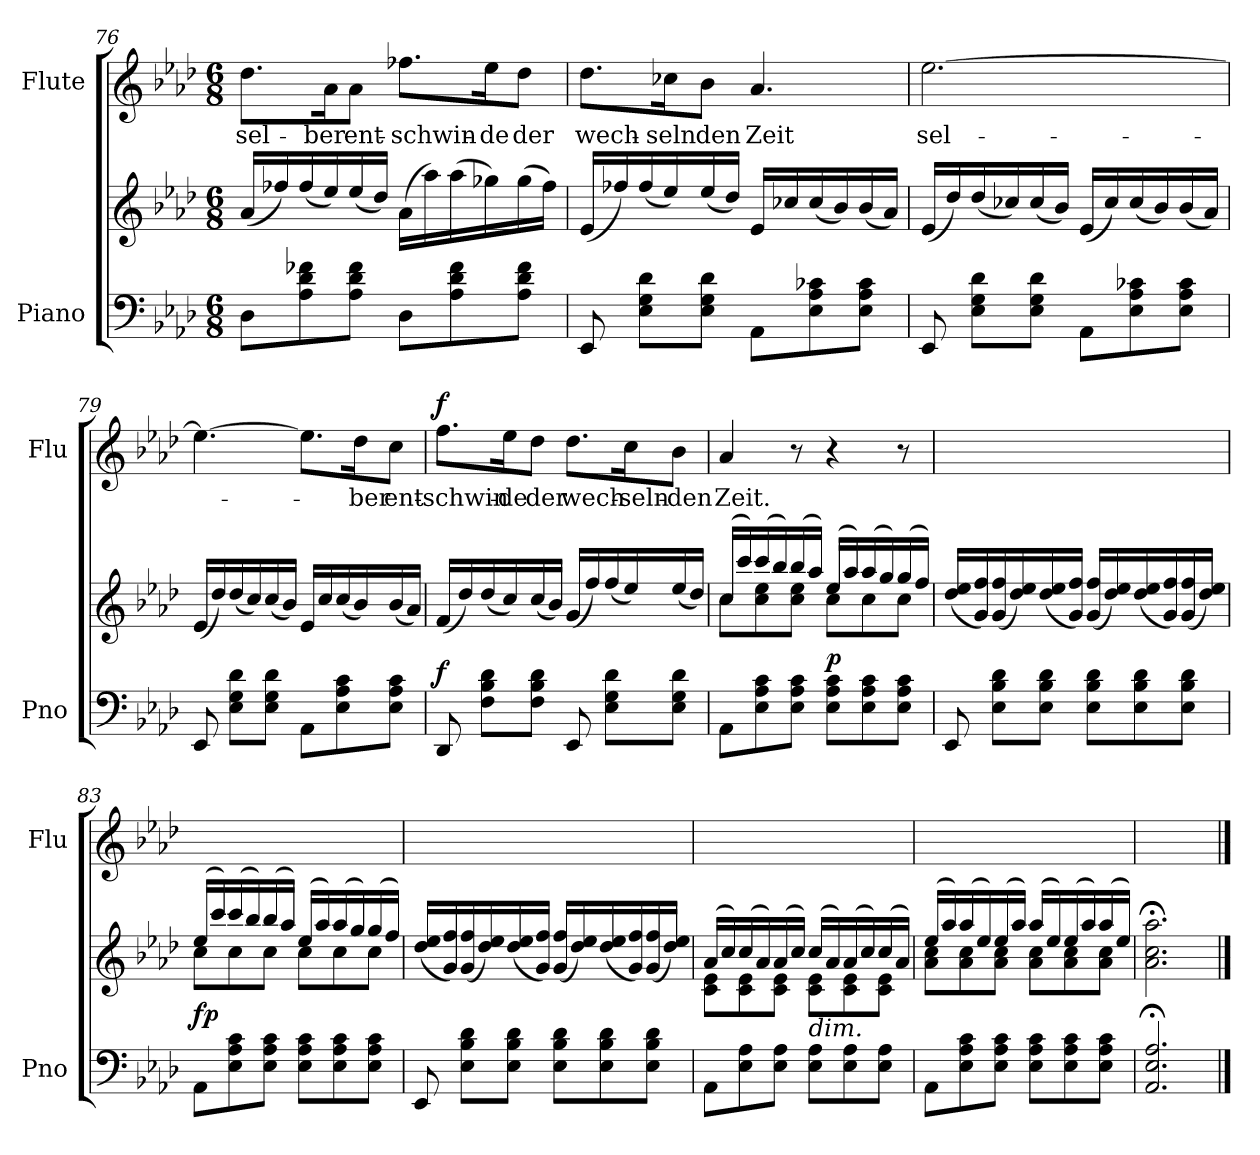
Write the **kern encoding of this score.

**kern	**kern	**dynam	**kern	**text	**dynam
*part2	*part2	*part2	*part1	*part1	*part1
*staff3	*staff2	*staff2/3	*staff1	*staff1	*staff1
*I"Piano	*	*	*I"Flute	*	*
*I'Pno	*	*	*I'Flu	*	*
*clefF4	*clefG2	*	*clefG2	*	*
*k[b-e-a-d-]	*k[b-e-a-d-]	*	*k[b-e-a-d-]	*	*
*M6/8	*M6/8	*	*M6/8	*	*
=76	=76	=76	=76	=76	=76
!	!	!	!	!LO:LY:b	!
8D-\L	(<16a-/LL	.	8.dd-\L	sel-	.
.	16ff-X/)	.	.	.	.
8A-\ 8d-\ 8f-X\	(<16ff-/	.	.	.	.
!	!	!	!	!LO:LY:b	!
.	16ee-/)	.	16a-\K	-ber	.
!	!	!	!	!LO:LY:b	!
8A-\ 8d-\ 8f-\J	(<16ee-/	.	8a-\J	ent-	.
.	16dd-/JJ)	.	.	.	.
!	!	!	!	!LO:LY:b	!
8D-\L	(>16a-\LL	.	8.ff-X\L	-schwin-	.
.	16aa-\)	.	.	.	.
8A-\ 8d-\ 8f-\	(>16aa-\	.	.	.	.
!	!	!	!	!LO:LY:b	!
.	16gg-X\)	.	16ee-\K	-de	.
!	!	!	!	!LO:LY:b	!
8A-\ 8d-\ 8f-\J	(>16gg-\	.	8dd-\J	der	.
.	16ff-\JJ)	.	.	.	.
=77	=77	=77	=77	=77	=77
!	!	!	!	!LO:LY:b	!
8EE-/	(<16e-/LL	.	8.dd-\L	wech-	.
.	16ff-X/)	.	.	.	.
8E-\ 8G\ 8d-\L	(<16ff-/	.	.	.	.
!	!	!	!	!LO:LY:b	!
.	16ee-/)	.	16cc-X\K	-seln	.
!	!	!	!	!LO:LY:b	!
8E-\ 8G\ 8d-\J	(<16ee-/	.	8b-\J	-den	.
.	16dd-/JJ)	.	.	.	.
!	!	!	!	!LO:LY:b	!
8AA-\L	16e-/LL	.	4.a-/	Zeit	.
.	16cc-X/	.	.	.	.
8E-\ 8A-\ 8c-X\	(<16cc-/	.	.	.	.
.	16b-/)	.	.	.	.
8E-\ 8A-\ 8c-\J	(<16b-/	.	.	.	.
.	16a-/JJ)	.	.	.	.
!!LO:LB:g=z
=78	=78	=78	=78	=78	=78
!	!	!	!	!LO:LY:b	!
8EE-/	(<16e-/LL	.	[2.ee-\	sel-	.
.	16dd-/)	.	.	.	.
8E-\ 8G\ 8d-\L	(<16dd-/	.	.	.	.
.	16cc-X/)	.	.	.	.
8E-\ 8G\ 8d-\J	(<16cc-/	.	.	.	.
.	16b-/JJ)	.	.	.	.
8AA-\L	(<16e-/LL	.	.	.	.
.	16cc-/)	.	.	.	.
8E-\ 8A-\ 8c-X\	(<16cc-/	.	.	.	.
.	16b-/)	.	.	.	.
8E-\ 8A-\ 8c-\J	(<16b-/	.	.	.	.
.	16a-/JJ)	.	.	.	.
=79	=79	=79	=79	=79	=79
8EE-/	(<16e-/LL	.	4.ee-\_	.	.
.	16dd-/)	.	.	.	.
8E-\ 8G\ 8d-\L	(<16dd-/	.	.	.	.
.	16cc/)	.	.	.	.
8E-\ 8G\ 8d-\J	(<16cc/	.	.	.	.
.	16b-/JJ)	.	.	.	.
8AA-\L	16e-/LL	.	8.ee-\L]	.	.
.	16cc/	.	.	.	.
8E-\ 8A-\ 8c\	(<16cc/	.	.	.	.
!	!	!	!	!LO:LY:b	!
.	16b-/)	.	16dd-\K	-ber	.
!	!	!	!	!LO:LY:b	!
8E-\ 8A-\ 8c\J	(<16b-/	.	8cc\J	ent-	.
.	16a-/JJ)	.	.	.	.
=80	=80	=80	=80	=80	=80
!	!	!LO:DY:a=2	!	!LO:LY:b	!LO:DY:a
8DD-/	(<16f/LL	f	8.ff\L	-schwin-	f
.	16dd-/)	.	.	.	.
8F\ 8B-\ 8d-\L	(<16dd-/	.	.	.	.
!	!	!	!	!LO:LY:b	!
.	16cc/)	.	16ee-\K	-de	.
!	!	!	!	!LO:LY:b	!
8F\ 8B-\ 8d-\J	(<16cc/	.	8dd-\J	der	.
.	16b-/JJ)	.	.	.	.
!	!	!	!	!LO:LY:b	!
8EE-/	(<16g/LL	.	8.dd-\L	wech-	.
.	16ff/)	.	.	.	.
8E-\ 8G\ 8d-\L	(<16ff/	.	.	.	.
!	!	!	!	!LO:LY:b	!
.	16ee-/)	.	16cc\K	-seln-	.
!	!	!	!	!LO:LY:b	!
8E-\ 8G\ 8d-\J	(<16ee-/	.	8b-\J	-den	.
.	16dd-/JJ)	.	.	.	.
!!LO:PB:g=z
=81	=81	=81	=81	=81	=81
*	*^	*	*	*	*
!	!	!	!	!	!LO:LY:b	!
8AA-\L	(>16cc/LL	8cc\L	.	4a-/	Zeit.	.
.	16ccc/)	.	.	.	.	.
8E-\ 8A-\ 8c\	(>16ccc/	8cc\ 8ee-\	.	.	.	.
.	16bb-/)	.	.	.	.	.
8E-\ 8A-\ 8c\J	(>16bb-/	8cc\ 8ee-\J	.	8r	.	.
.	16aa-/JJ)	.	.	.	.	.
!	!	!	!LO:DY:a=2	!	!	!
8E-\ 8A-\ 8c\L	(>16ee-/LL	8cc\L	p	4r	.	.
.	16aa-/)	.	.	.	.	.
8E-\ 8A-\ 8c\	(>16aa-/	8cc\	.	.	.	.
.	16gg/)	.	.	.	.	.
8E-\ 8A-\ 8c\J	(>16gg/	8cc\J	.	8r	.	.
.	16ff/JJ)	.	.	.	.	.
*	*v	*v	*	*	*	*
=82	=82	=82	=82	=82	=82
8EE-/	(<16dd-/ 16ee-/LL	.	2.ryy	.	.
.	16g/ 16ff/)	.	.	.	.
8E-\ 8B-\ 8d-\L	(<16g/ 16ff/	.	.	.	.
.	16dd-/ 16ee-/)	.	.	.	.
8E-\ 8B-\ 8d-\J	(<16dd-/ 16ee-/	.	.	.	.
.	16g/ 16ff/JJ)	.	.	.	.
8E-\ 8B-\ 8d-\L	(<16g/ 16ff/LL	.	.	.	.
.	16dd-/ 16ee-/)	.	.	.	.
8E-\ 8B-\ 8d-\	(<16dd-/ 16ee-/	.	.	.	.
.	16g/ 16ff/)	.	.	.	.
8E-\ 8B-\ 8d-\J	(<16g/ 16ff/	.	.	.	.
.	16dd-/ 16ee-/JJ)	.	.	.	.
=83	=83	=83	=83	=83	=83
*	*^	*	*	*	*
!	!	!	!LO:DY:a=2	!	!	!
8AA-\L	(>16ee-/LL	8cc\L	fp	2.ryy	.	.
.	16ccc/)	.	.	.	.	.
8E-\ 8A-\ 8c\	(>16ccc/	8cc\	.	.	.	.
.	16bb-/)	.	.	.	.	.
8E-\ 8A-\ 8c\J	(>16bb-/	8cc\J	.	.	.	.
.	16aa-/JJ)	.	.	.	.	.
8E-\ 8A-\ 8c\L	(>16ee-/LL	8cc\L	.	.	.	.
.	16aa-/)	.	.	.	.	.
8E-\ 8A-\ 8c\	(>16aa-/	8cc\	.	.	.	.
.	16gg/)	.	.	.	.	.
8E-\ 8A-\ 8c\J	(>16gg/	8cc\J	.	.	.	.
.	16ff/JJ)	.	.	.	.	.
*	*v	*v	*	*	*	*
!!LO:LB:g=z
=84	=84	=84	=84	=84	=84
8EE-/	(<16dd-/ 16ee-/LL	.	2.ryy	.	.
.	16g/ 16ff/)	.	.	.	.
8E-\ 8B-\ 8d-\L	(<16g/ 16ff/	.	.	.	.
.	16dd-/ 16ee-/)	.	.	.	.
8E-\ 8B-\ 8d-\J	(<16dd-/ 16ee-/	.	.	.	.
.	16g/ 16ff/JJ)	.	.	.	.
8E-\ 8B-\ 8d-\L	(<16g/ 16ff/LL	.	.	.	.
.	16dd-/ 16ee-/)	.	.	.	.
8E-\ 8B-\ 8d-\	(<16dd-/ 16ee-/	.	.	.	.
.	16g/ 16ff/)	.	.	.	.
8E-\ 8B-\ 8d-\J	(<16g/ 16ff/	.	.	.	.
.	16dd-/ 16ee-/JJ)	.	.	.	.
=85	=85	=85	=85	=85	=85
*	*	*	*MM60	*	*
*	*^	*	*^	*	*
*	*	*	*	*	*^	*	*
*	*	*	*	*	*	*^	*	*
*	*	*	*	*	*	*	*^	*	*
*	*	*	*	*	*	*	*	*^	*	*
*	*	*	*	*	*	*	*	*	*^	*	*
*	*	*	*	*	*	*	*	*	*	*^	*	*
*	*	*	*	*	*	*	*	*	*	*	*^	*	*
8AA-\L	(>16a-/LL	8c\ 8e-\L	.	2.ryy	16ryy	8ryy	8.ryy	4ryy	4ryy	4.ryy	4..ryy	2ryy	.	.
*	*	*	*	*MM59	*	*	*	*	*	*	*	*	*	*
.	16cc/)	.	.	.	2ryy	.	.	.	.	.	.	.	.	.
*	*	*	*	*MM59	*	*	*	*	*	*	*	*	*	*
8E-\ 8A-\	(>16cc/	8c\ 8e-\	.	.	.	2ryy	.	.	.	.	.	.	.	.
*	*	*	*	*MM58	*	*	*	*	*	*	*	*	*	*
.	16a-/)	.	.	.	.	.	2ryy	.	.	.	.	.	.	.
*	*	*	*	*MM58	*	*	*	*	*	*	*	*	*	*
8E-\ 8A-\J	(>16a-/	8c\ 8e-\J	.	.	.	.	.	2ryy	16ryy	.	.	.	.	.
*	*	*	*	*MM57	*	*	*	*	*	*	*	*	*	*
.	16cc/JJ)	.	.	.	.	.	.	.	4..ryy	.	.	.	.	.
*	*	*	*	*MM57	*	*	*	*	*	*	*	*	*	*
!	!LO:TX:b:i:t=dim.	!	!	!	!	!	!	!	!	!	!	!	!	!
8E-\ 8A-\L	(>16cc/LL	8c\ 8e-\L	.	.	.	.	.	.	.	4.ryy	.	.	.	.
*	*	*	*	*MM56	*	*	*	*	*	*	*	*	*	*
.	16a-/)	.	.	.	.	.	.	.	.	.	4ryy	.	.	.
*	*	*	*	*MM56	*	*	*	*	*	*	*	*	*	*
8E-\ 8A-\	(>16a-/	8c\ 8e-\	.	.	.	.	.	.	.	.	.	4ryy	.	.
*	*	*	*	*MM55	*	*	*	*	*	*	*	*	*	*
.	16cc/)	.	.	.	8.ryy	.	.	.	.	.	.	.	.	.
*	*	*	*	*MM54	*	*	*	*	*	*	*	*	*	*
8E-\ 8A-\J	(>16cc/	8c\ 8e-\J	.	.	.	8ryy	.	.	.	.	.	.	.	.
*	*	*	*	*MM54	*	*	*	*	*	*	*	*	*	*
.	16a-/JJ)	.	.	.	.	.	16ryy	.	.	.	16ryy	.	.	.
=86	=86	=86	=86	=86	=86	=86	=86	=86	=86	=86	=86	=86	=86	=86
*	*	*	*	*MM53	*	*	*	*	*	*	*	*	*	*
8AA-\L	(>16ee-/LL	8a-\ 8cc\L	.	2.ryy	16ryy	8ryy	8.ryy	4ryy	4ryy	4.ryy	4..ryy	2ryy	.	.
*	*	*	*	*MM53	*	*	*	*	*	*	*	*	*	*
.	16aa-/)	.	.	.	2ryy	.	.	.	.	.	.	.	.	.
*	*	*	*	*MM52	*	*	*	*	*	*	*	*	*	*
8E-\ 8A-\ 8c\	(>16aa-/	8a-\ 8cc\	.	.	.	2ryy	.	.	.	.	.	.	.	.
*	*	*	*	*MM52	*	*	*	*	*	*	*	*	*	*
.	16ee-/)	.	.	.	.	.	2ryy	.	.	.	.	.	.	.
*	*	*	*	*MM51	*	*	*	*	*	*	*	*	*	*
8E-\ 8A-\ 8c\J	(>16ee-/	8a-\ 8cc\J	.	.	.	.	.	2ryy	16ryy	.	.	.	.	.
*	*	*	*	*MM51	*	*	*	*	*	*	*	*	*	*
.	16aa-/JJ)	.	.	.	.	.	.	.	4..ryy	.	.	.	.	.
*	*	*	*	*MM50	*	*	*	*	*	*	*	*	*	*
8E-\ 8A-\ 8c\L	(>16aa-/LL	8a-\ 8cc\L	.	.	.	.	.	.	.	4.ryy	.	.	.	.
*	*	*	*	*MM49	*	*	*	*	*	*	*	*	*	*
.	16ee-/)	.	.	.	.	.	.	.	.	.	4ryy	.	.	.
*	*	*	*	*MM49	*	*	*	*	*	*	*	*	*	*
8E-\ 8A-\ 8c\	(>16ee-/	8a-\ 8cc\	.	.	.	.	.	.	.	.	.	4ryy	.	.
*	*	*	*	*MM48	*	*	*	*	*	*	*	*	*	*
.	16aa-/)	.	.	.	8.ryy	.	.	.	.	.	.	.	.	.
*	*	*	*	*MM48	*	*	*	*	*	*	*	*	*	*
8E-\ 8A-\ 8c\J	(>16aa-/	8a-\ 8cc\J	.	.	.	8ryy	.	.	.	.	.	.	.	.
*	*	*	*	*MM47	*	*	*	*	*	*	*	*	*	*
.	16ee-/JJ)	.	.	.	.	.	16ryy	.	.	.	16ryy	.	.	.
*	*v	*v	*	*	*	*	*	*	*	*	*	*	*	*
*	*	*	*v	*v	*v	*v	*v	*v	*v	*v	*v	*	*
=87	=87	=87	=87	=87	=87
*	*	*	*MM47	*	*
2.AA-/;< 2.E-/;< 2.A-/;<	2.a-\;< 2.cc\;< 2.aa-\;<	.	2.ryy	.	.
==	==	==	==	==	==
*-	*-	*-	*-	*-	*-
